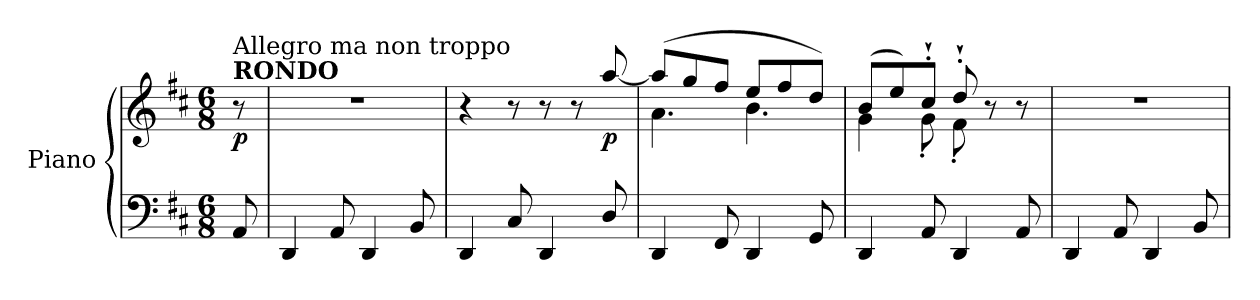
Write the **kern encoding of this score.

**kern	**kern	**dynam
*part1	*part1	*part1
*staff2	*staff1	*staff1/2
*I"Piano	*	*
*I'Pno	*	*
*clefF4	*clefG2	*
*k[f#c#]	*k[f#c#]	*
*M6/8	*M6/8	*
=	=	=
!	!LO:TX:a:B:t=RONDO	!
!	!LO:TX:a:t=Allegro ma non troppo	!
!	!	!LO:DY:b
8AA/	8r	p
=1	=1	=1
4DD/	2.r	.
8AA/	.	.
4DD/	.	.
8BB/	.	.
=2	=2	=2
4DD/	4r	.
8C#/	8r	.
4DD/	8r	.
.	8r	.
!	!	!LO:DY:b
8D/	[8aa/	p
=3	=3	=3
*	*^	*
4DD/	(>8aa/L]	4.a\	.
.	8gg/	.	.
8FF#/	8ff#/J	.	.
4DD/	8ee/L	4.b\	.
.	8ff#/	.	.
8GG/	8dd/J)	.	.
=4	=4	=4	=4
4DD/	(>8b/L	4g\	.
.	8ee/)	.	.
8AA/	8cc#`'/J	8g'\	.
4DD/	8dd`'/	8f#'\	.
.	8r	4ryy	.
8AA/	8r	.	.
*	*v	*v	*
=5	=5	=5
4DD/	2.r	.
8AA/	.	.
4DD/	.	.
8BB/	.	.
=	=	=
*-	*-	*-
